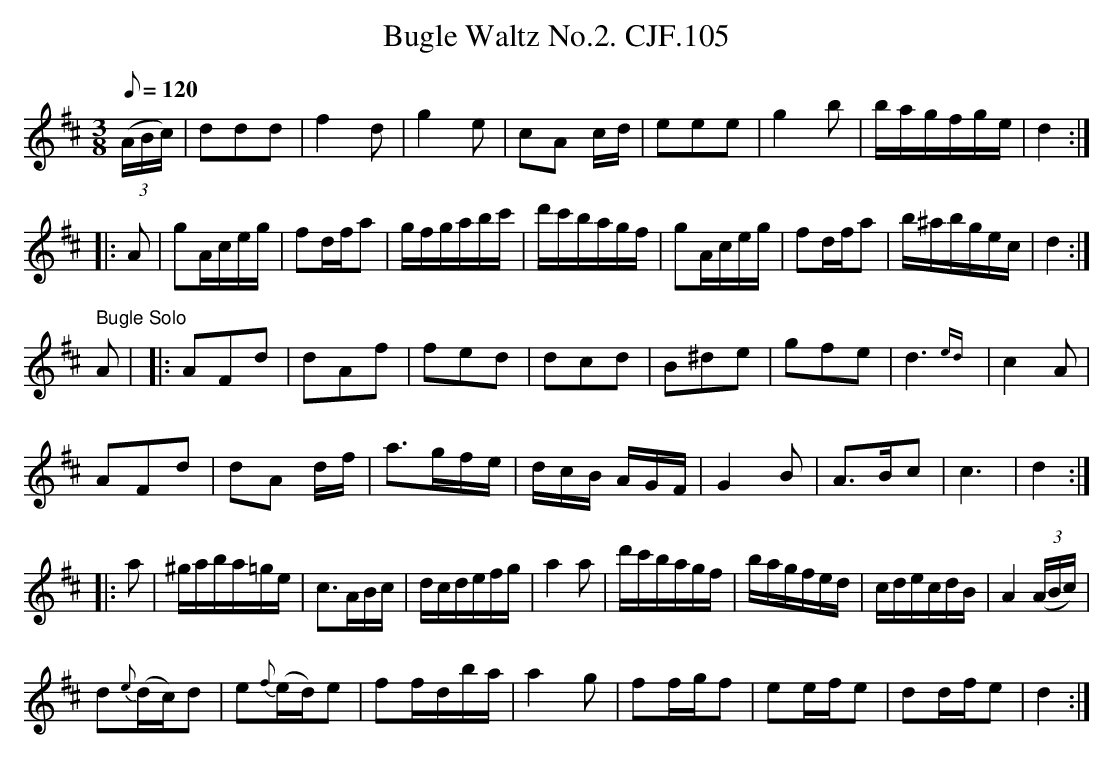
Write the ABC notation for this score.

X:1
T:Bugle Waltz No.2. CJF.105
M:3/8
L:1/16
Q:1/8=120
K:D
((3ABc)|d2d2d2|f4d2|g4e2|c2A2 cd|\
e2e2e2|g4b2|bagfge|d4:|
|:A2|g2Aceg|f2dfa2|gfgabc'|d'c'bagf|\
g2Aceg|f2dfa2|b^abgec|d4:|
" Bugle Solo"A2|\
|:A2F2d2|d2A2f2|f2e2d2|d2c2d2|\
B2^d2e2|g2f2e2|d6{ed}|c4A2|
A2F2d2|d2A2 df|a3gfe|dcB AGF|G4B2|A3Bc2|c6|d4:|
|:a2|^gaba=ge|c3ABc|dcdefg|a4a2|\
d'c'bagf|bagfed|cdecdB|A4((3ABc)|
d2{e}(dc)d2|e2{f}(ed)e2|f2fdba|a4g2|\
f2fgf2|e2efe2|d2dfe2|d4:|
